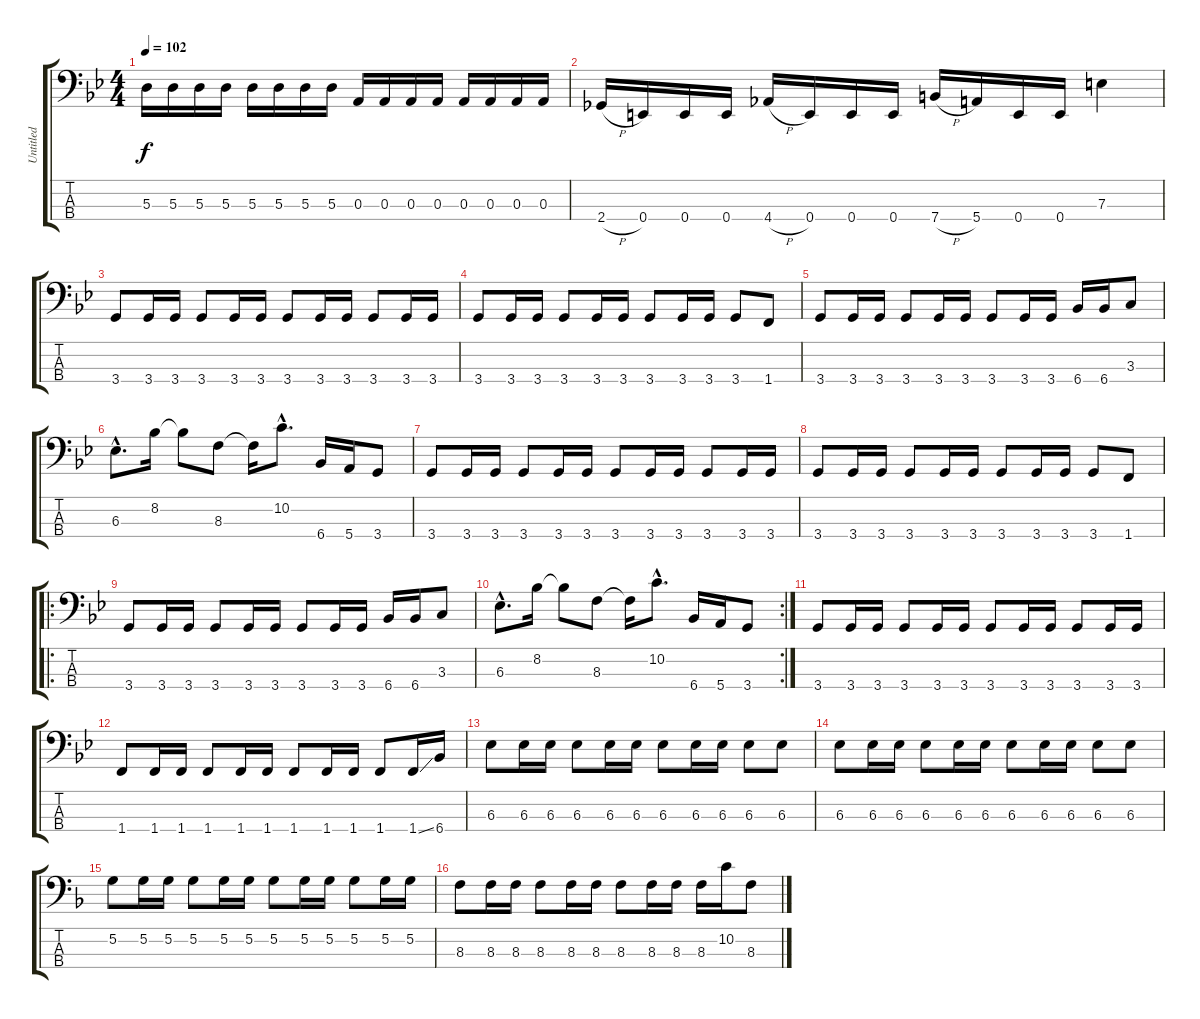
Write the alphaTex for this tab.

\track ("Untitled" "Untitled") {instrument electricbassfinger}
\staff {score tabs}
\tuning (G2 D2 A1 E1) {hide}
\ts (4 4)
\tempo 102
\clef f4
\ks bb
5.3.16{dy f} 5.3.16 5.3.16 5.3.16 5.3.16 5.3.16 5.3.16 5.3.16 0.3.16 0.3.16 0.3.16 0.3.16 0.3.16 0.3.16 0.3.16 0.3.16 |
2.4{h}.16 0.4.16 0.4.16 0.4.16 4.4{h}.16 0.4.16 0.4.16 0.4.16 7.4{h}.16 5.4.16 0.4.16 0.4.16 7.3.4 |
3.4.8 3.4.16 3.4.16 3.4.8 3.4.16 3.4.16 3.4.8 3.4.16 3.4.16 3.4.8 3.4.16 3.4.16 |
3.4.8 3.4.16 3.4.16 3.4.8 3.4.16 3.4.16 3.4.8 3.4.16 3.4.16 3.4.8 1.4.8 |
3.4.8 3.4.16 3.4.16 3.4.8 3.4.16 3.4.16 3.4.8 3.4.16 3.4.16 6.4.16 6.4.16 3.3.8 |
6.3{hac}.8{d} 8.2.16 8.2{t}.8 8.3.8 8.3{t}.16 10.2{hac}.8{d} 6.4.16 5.4.16 3.4.8 |
3.4.8 3.4.16 3.4.16 3.4.8 3.4.16 3.4.16 3.4.8 3.4.16 3.4.16 3.4.8 3.4.16 3.4.16 |
3.4.8 3.4.16 3.4.16 3.4.8 3.4.16 3.4.16 3.4.8 3.4.16 3.4.16 3.4.8 1.4.8 |
\ro
3.4.8 3.4.16 3.4.16 3.4.8 3.4.16 3.4.16 3.4.8 3.4.16 3.4.16 6.4.16 6.4.16 3.3.8 |
\rc 2
6.3{hac}.8{d} 8.2.16 8.2{t}.8 8.3.8 8.3{t}.16 10.2{hac}.8{d} 6.4.16 5.4.16 3.4.8 |
3.4.8 3.4.16 3.4.16 3.4.8 3.4.16 3.4.16 3.4.8 3.4.16 3.4.16 3.4.8 3.4.16 3.4.16 |
1.4.8 1.4.16 1.4.16 1.4.8 1.4.16 1.4.16 1.4.8 1.4.16 1.4.16 1.4.8 1.4{ss}.16 6.4.16 |
6.3.8 6.3.16 6.3.16 6.3.8 6.3.16 6.3.16 6.3.8 6.3.16 6.3.16 6.3.8 6.3.8 |
6.3.8 6.3.16 6.3.16 6.3.8 6.3.16 6.3.16 6.3.8 6.3.16 6.3.16 6.3.8 6.3.8 |
\ks f
5.2.8 5.2.16 5.2.16 5.2.8 5.2.16 5.2.16 5.2.8 5.2.16 5.2.16 5.2.8 5.2.16 5.2.16 |
8.3.8 8.3.16 8.3.16 8.3.8 8.3.16 8.3.16 8.3.8 8.3.16 8.3.16 8.3.16 10.2.16 8.3.8
